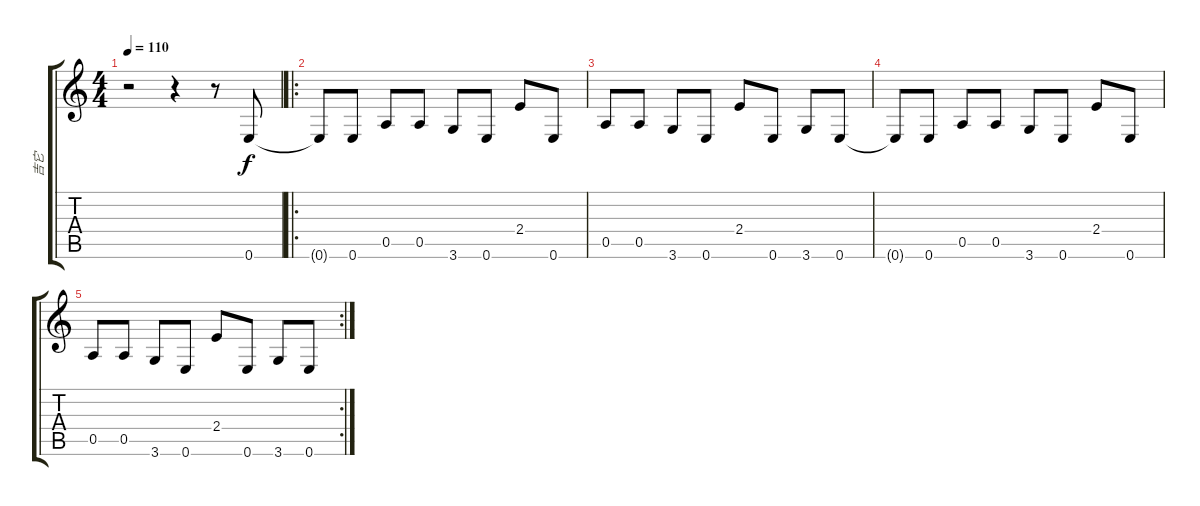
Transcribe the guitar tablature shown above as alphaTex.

\track ("吉它" "吉它") {instrument distortionguitar}
\staff {score tabs}
\tuning (E4 B3 G3 D3 A2 E2) {hide}
\ts (4 4)
\tempo 110
\clef g2
\ks c
r.2{dy f instrument distortionguitar} r.4 r.8 0.6.8 |
\ro
0.6{t}.8 0.6.8 0.5.8 0.5.8 3.6.8 0.6.8 2.4.8 0.6.8 |
0.5.8 0.5.8 3.6.8 0.6.8 2.4.8 0.6.8 3.6.8 0.6.8 |
0.6{t}.8 0.6.8 0.5.8 0.5.8 3.6.8 0.6.8 2.4.8 0.6.8 |
\rc 2
0.5.8 0.5.8 3.6.8 0.6.8 2.4.8 0.6.8 3.6.8 0.6.8
